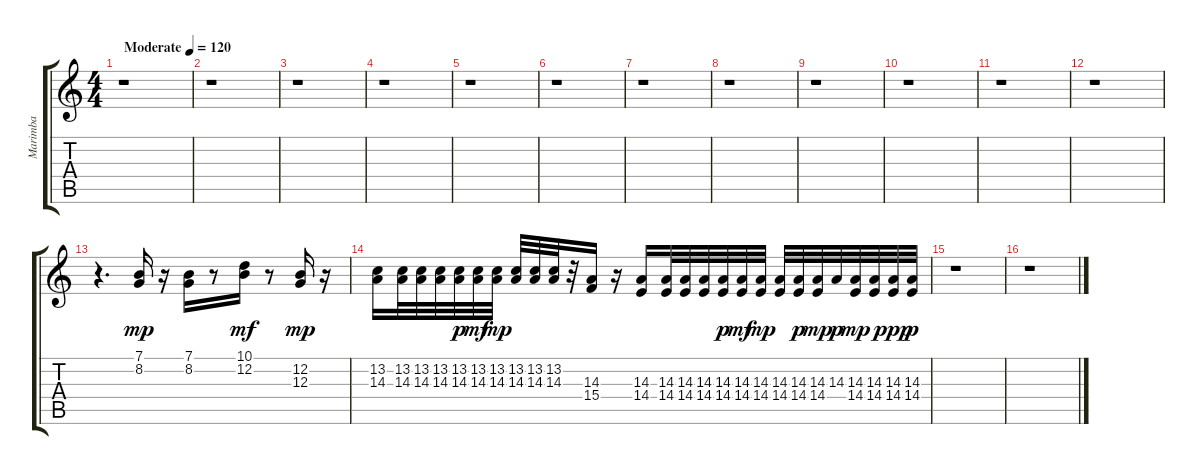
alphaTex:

\track ("Marimba" "Marimba") {instrument marimba}
\staff {score tabs}
\tuning (E4 B3 G3 D3 A2 E2) {hide}
\ts (4 4)
\tempo (120 "Moderate")
\clef g2
\ks c
r.1{dy mp instrument marimba} |
r.1 |
r.1 |
r.1 |
r.1 |
r.1 |
r.1 |
r.1 |
r.1 |
r.1 |
r.1 |
r.1 |
r.4{d} (7.1 8.2).16 r.16 (7.1 8.2).16 r.8 (10.1 12.2).16{dy mf} r.8 (12.2 12.3).16{dy mp} r.16 |
(13.2 14.3).16 (13.2 14.3).32 (13.2 14.3).32 (13.2 14.3).32 (13.2 14.3).32{dy p} (13.2 14.3).32{dy mf} (13.2 14.3).32{dy mp} (13.2 14.3).32 (13.2 14.3).32 (13.2 14.3).32 r.32 (14.3 15.4).16 r.16 (14.3 14.4).16 (14.3 14.4).32 (14.3 14.4).32 (14.3 14.4).32 (14.3 14.4).32{dy p} (14.3 14.4).32{dy mf} (14.3 14.4).32{dy mp} (14.3 14.4).32 (14.3 14.4).32{dy p} (14.3 14.4).32{dy mp} 14.3.32{dy p} (14.3 14.4).32{dy mp} (14.3 14.4).32 (14.3 14.4).32{dy ppp} (14.3 14.4).32{dy p} |
r.1 |
r.1
